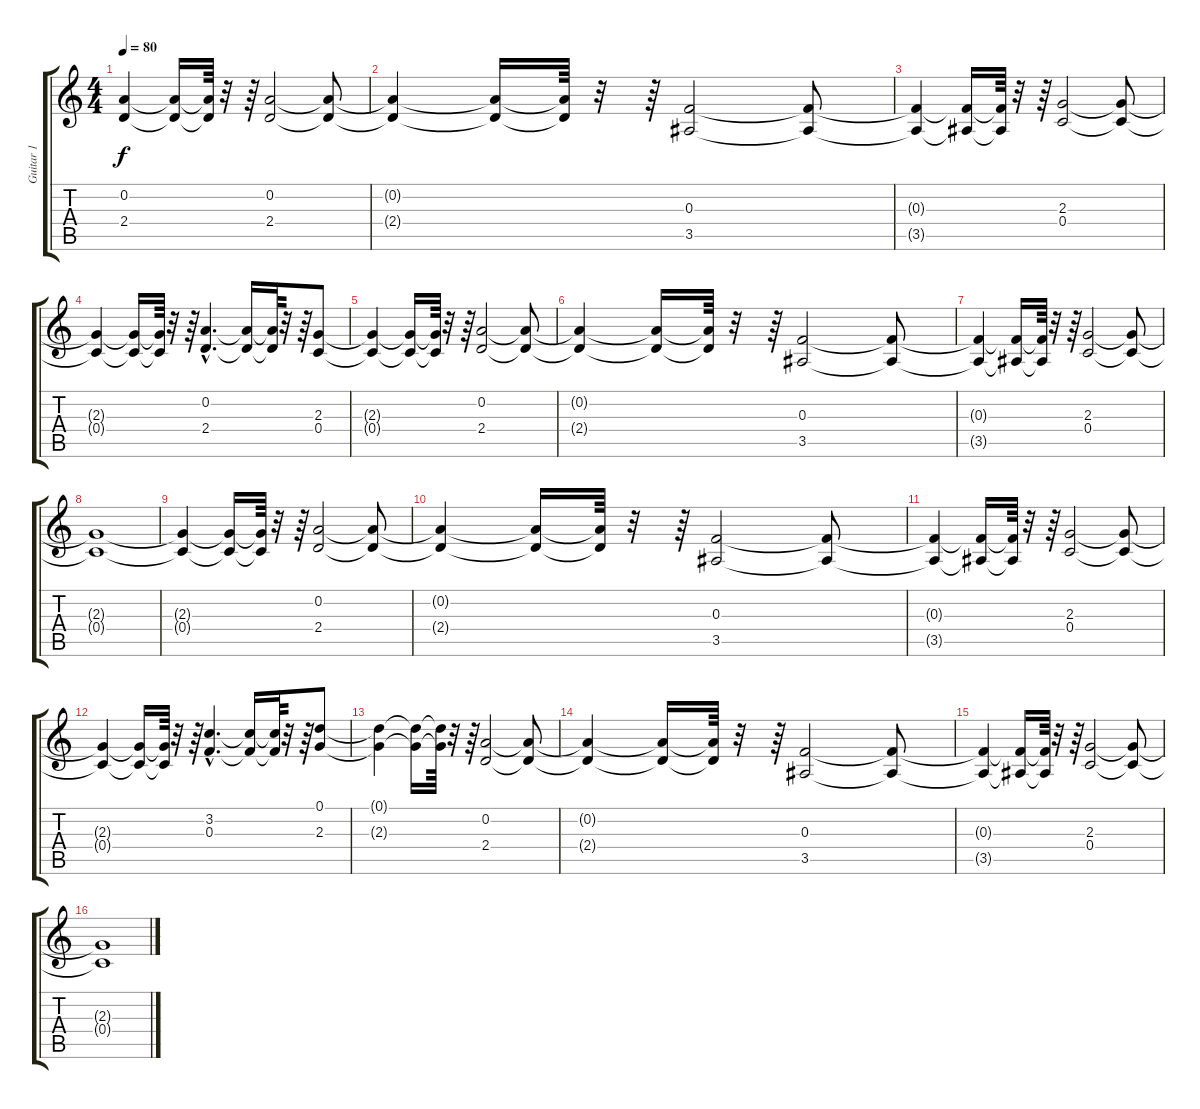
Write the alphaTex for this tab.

\track ("Guitar 1" "Guitar 1") {instrument distortionguitar}
\staff {score tabs}
\tuning (D4 A3 F3 C3 G2 D2) {hide}
\ts (4 4)
\tempo 80
\clef g2
\ks c
(0.2{t} 2.4{t}).4{dy f} (0.2{t} 2.4{t}).16 (0.2{t} 2.4{t}).64 r.32 r.64 (0.2 2.4).2 (0.2{t} 2.4{t}).8 |
(0.2{t} 2.4{t}).4 (0.2{t} 2.4{t}).16 (0.2{t} 2.4{t}).64 r.32 r.64 (0.3 3.5).2 (0.3{t} 3.5{t}).8 |
(0.3{t} 3.5{t}).4 (0.3{t} 3.5{t}).16 (0.3{t} 3.5{t}).64 r.32 r.64 (2.3 0.4).2 (2.3{t} 0.4{t}).8 |
(2.3{t} 0.4{t}).4 (2.3{t} 0.4{t}).16 (2.3{t} 0.4{t}).64 r.32 r.64 (0.2{hac} 2.4{hac}).4{d} (0.2{t} 2.4{t}).16 (0.2{t} 2.4{t}).64 r.32 r.64 (2.3 0.4).8 |
(2.3{t} 0.4{t}).4 (2.3{t} 0.4{t}).16 (2.3{t} 0.4{t}).64 r.32 r.64 (0.2 2.4).2 (0.2{t} 2.4{t}).8 |
(0.2{t} 2.4{t}).4 (0.2{t} 2.4{t}).16 (0.2{t} 2.4{t}).64 r.32 r.64 (0.3 3.5).2 (0.3{t} 3.5{t}).8 |
(0.3{t} 3.5{t}).4 (0.3{t} 3.5{t}).16 (0.3{t} 3.5{t}).64 r.32 r.64 (2.3 0.4).2 (2.3{t} 0.4{t}).8 |
(2.3{t} 0.4{t}).1 |
(2.3{t} 0.4{t}).4 (2.3{t} 0.4{t}).16 (2.3{t} 0.4{t}).64 r.32 r.64 (0.2 2.4).2 (0.2{t} 2.4{t}).8 |
(0.2{t} 2.4{t}).4 (0.2{t} 2.4{t}).16 (0.2{t} 2.4{t}).64 r.32 r.64 (0.3 3.5).2 (0.3{t} 3.5{t}).8 |
(0.3{t} 3.5{t}).4 (0.3{t} 3.5{t}).16 (0.3{t} 3.5{t}).64 r.32 r.64 (2.3 0.4).2 (2.3{t} 0.4{t}).8 |
(2.3{t} 0.4{t}).4 (2.3{t} 0.4{t}).16 (2.3{t} 0.4{t}).64 r.32 r.64 (3.2{hac} 0.3{hac}).4{d} (3.2{t} 0.3{t}).16 (3.2{t} 0.3{t}).64 r.32 r.64 (0.1 2.3).8 |
(0.1{t} 2.3{t}).4 (0.1{t} 2.3{t}).16 (0.1{t} 2.3{t}).64 r.32 r.64 (0.2 2.4).2 (0.2{t} 2.4{t}).8 |
(0.2{t} 2.4{t}).4 (0.2{t} 2.4{t}).16 (0.2{t} 2.4{t}).64 r.32 r.64 (0.3 3.5).2 (0.3{t} 3.5{t}).8 |
(0.3{t} 3.5{t}).4 (0.3{t} 3.5{t}).16 (0.3{t} 3.5{t}).64 r.32 r.64 (2.3 0.4).2 (2.3{t} 0.4{t}).8 |
(2.3{t} 0.4{t}).1
